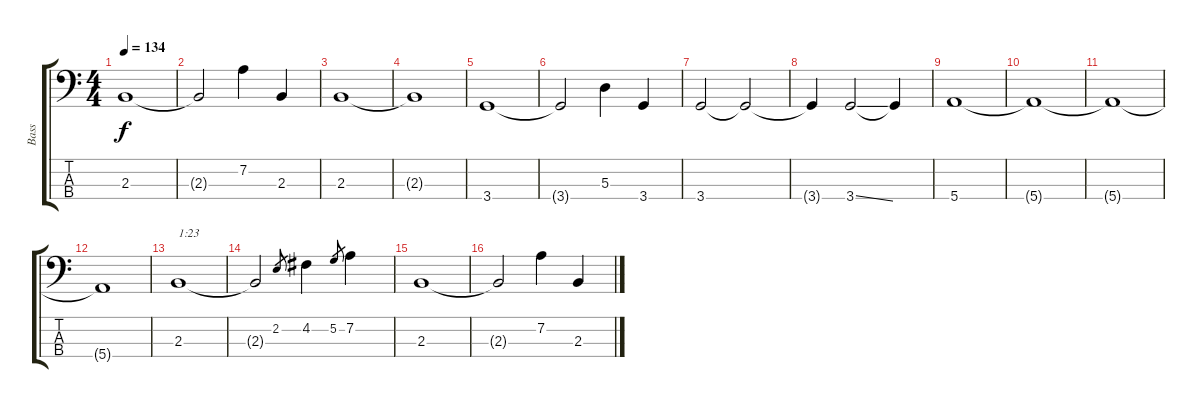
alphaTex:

\track ("Bass" "Bass") {instrument electricbasspick}
\staff {score tabs}
\tuning (G2 D2 A1 E1) {hide}
\ts (4 4)
\tempo 134
\clef f4
\ks c
2.3.1{dy f} |
2.3{t}.2 7.2.4 2.3.4 |
2.3.1 |
2.3{t}.1 |
3.4.1 |
3.4{t}.2 5.3.4 3.4.4 |
3.4.2 3.4{t}.2 |
3.4{t}.4 3.4{ss}.2 3.4{t}.4 |
5.4.1 |
5.4{t}.1 |
5.4{t}.1 |
5.4{t}.1 |
2.3.1{txt "1:23"} |
2.3{t}.2 2.2.8{gr} 4.2.4 5.2.8{gr} 7.2.4 |
2.3.1 |
2.3{t}.2 7.2.4 2.3.4
